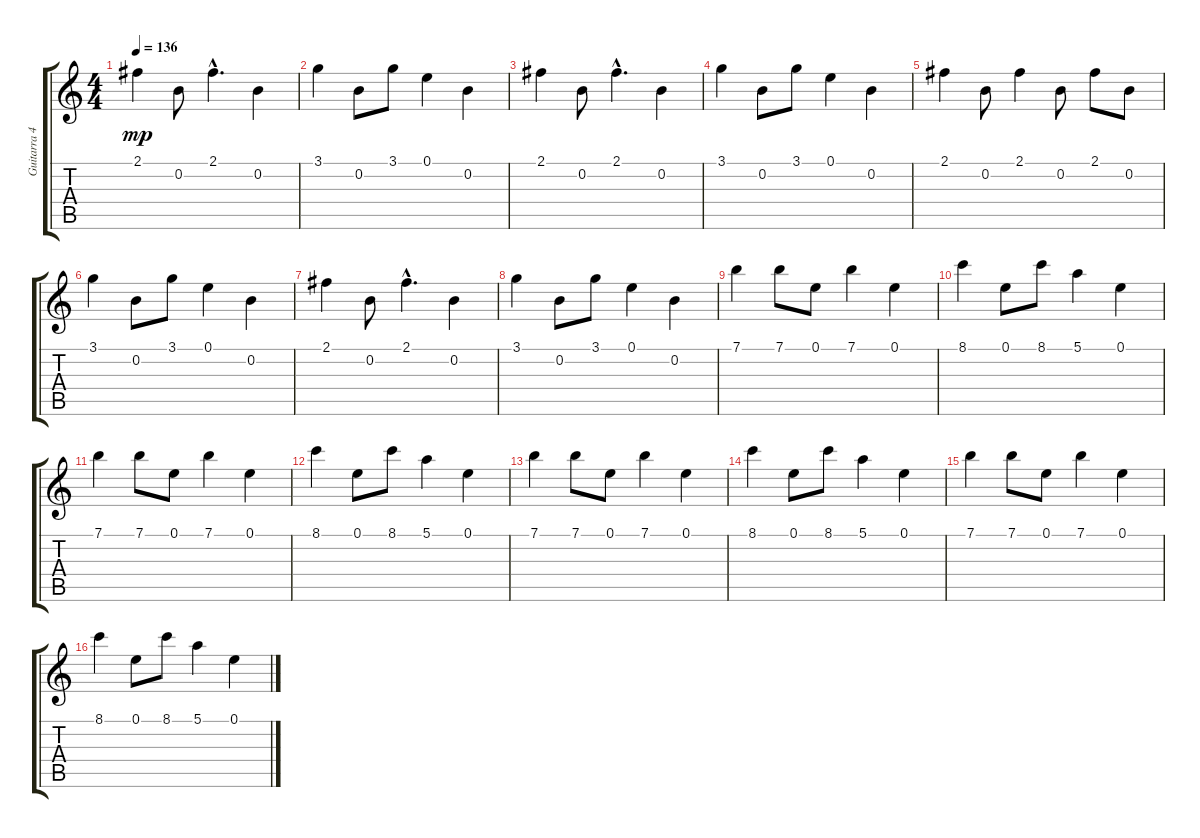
\track ("Guitarra 4" "Guitarra 4") {instrument distortionguitar}
\staff {score tabs}
\tuning (E4 B3 G3 D3 A2 E2) {hide}
\ts (4 4)
\tempo 136
\clef g2
\ks c
2.1.4{dy mp} 0.2.8 2.1{hac}.4{d} 0.2.4 |
3.1.4 0.2.8 3.1.8 0.1.4 0.2.4 |
2.1.4 0.2.8 2.1{hac}.4{d} 0.2.4 |
3.1.4 0.2.8 3.1.8 0.1.4 0.2.4 |
2.1.4 0.2.8 2.1.4 0.2.8 2.1.8 0.2.8 |
3.1.4 0.2.8 3.1.8 0.1.4 0.2.4 |
2.1.4 0.2.8 2.1{hac}.4{d} 0.2.4 |
3.1.4 0.2.8 3.1.8 0.1.4 0.2.4 |
7.1.4 7.1.8 0.1.8 7.1.4 0.1.4 |
8.1.4 0.1.8 8.1.8 5.1.4 0.1.4 |
7.1.4 7.1.8 0.1.8 7.1.4 0.1.4 |
8.1.4 0.1.8 8.1.8 5.1.4 0.1.4 |
7.1.4 7.1.8 0.1.8 7.1.4 0.1.4 |
8.1.4 0.1.8 8.1.8 5.1.4 0.1.4 |
7.1.4 7.1.8 0.1.8 7.1.4 0.1.4 |
8.1.4 0.1.8 8.1.8 5.1.4 0.1.4
